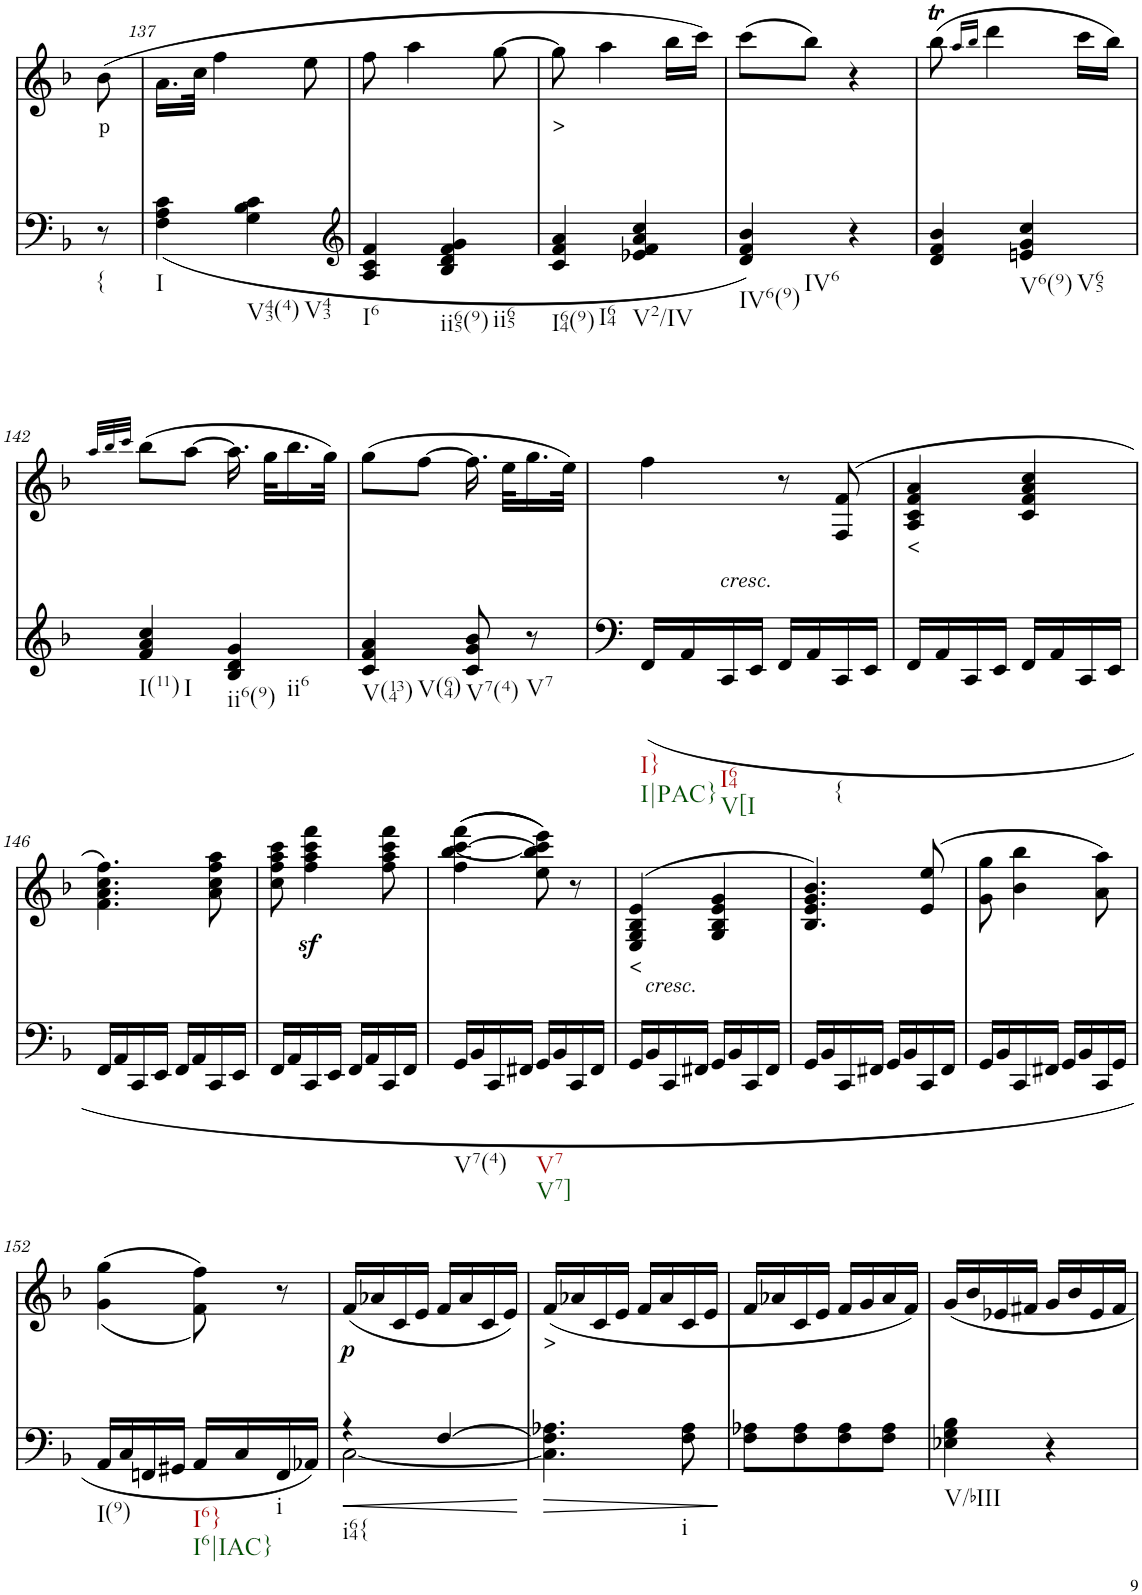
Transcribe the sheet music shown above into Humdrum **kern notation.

**kern	**dynam	**kern	**text	**dynam
*part2	*part2	*part1	*part1	*part1
*staff2	*staff2	*staff1	*staff1	*staff1
*I"piano	*	*I"piano	*	*
*I'Pno	*	*I'Pno	*	*
!!LO:PB:g=z
*clefG2	*	*clefG2	*	*
*k[b-]	*	*k[b-]	*	*
*M2/4	*	*M2/4	*	*
=136X3	=136X3	=136X3	=136X3	=136X3
!LO:TX:b:t={	!	!	!	!
!	!	!	!LO:LY:b	!
8r	.	(8b-\	p	.
=137	=137	=137	=137	=137
!LO:TX:b:t=I	!	!	!	!
(<4F\ 4A\ 4c\	.	16.a\LL	.	.
.	.	32cc\JJk	.	.
.	.	4ff\	.	.
!LO:TX:b:t=V43(4)	!	!	!	!
!LO:TX:b:t=V43	!	!	!	!
4G\ 4B-\ 4c\	.	.	.	.
.	.	8ee\	.	.
=138	=138	=138	=138	=138
*clefG2	*	*	*	*
!LO:TX:b:t=I6	!	!	!	!
4A/ 4c/ 4f/	.	8ff\	.	.
.	.	4aa\	.	.
!LO:TX:b:t=ii65(9)	!	!	!	!
!LO:TX:b:t=ii65	!	!	!	!
4B-/ 4d/ 4f/ 4g/	.	.	.	.
.	.	[8gg\	.	.
=139	=139	=139	=139	=139
!LO:TX:b:t=I64(9)	!	!	!	!
!LO:TX:b:t=I64	!	!	!	!
!	!	!	!LO:LY:b	!
4c/ 4f/ 4a/	.	8gg\]	>	.
.	.	4aa\	.	.
!LO:TX:b:t=V2/IV	!	!	!	!
4e-X/ 4f/ 4a/ 4cc/	.	.	.	.
.	.	16bb-\LL	.	.
.	.	16ccc\JJ)	.	.
=140	=140	=140	=140	=140
!LO:TX:b:t=IV6(9)	!	!	!	!
!LO:TX:b:t=IV6	!	!	!	!
4d/ 4f/ 4b-/)	.	(8ccc\L	.	.
.	.	8bb-\J)	.	.
4r	.	4r	.	.
=141	=141	=141	=141	=141
4d/ 4f/ 4b-/	.	(8bb-T\	.	.
.	.	16qaa/LL	.	.
.	.	16qbb-/JJ	.	.
.	.	4ddd\	.	.
!LO:TX:b:t=V6(9)	!	!	!	!
!LO:TX:b:t=V65	!	!	!	!
4en/ 4g/ 4cc/	.	.	.	.
.	.	16ccc\LL	.	.
.	.	16bb-\JJ)	.	.
!!LO:LB:g=z
=142	=142	=142	=142	=142
.	.	32qaa/LLL	.	.
.	.	32qbb-/	.	.
.	.	32qccc/JJJ	.	.
!LO:TX:b:t=I(11)	!	!	!	!
!LO:TX:b:t=I	!	!	!	!
4f/ 4a/ 4cc/	.	(8bb-\L	.	.
.	.	[8aa\J	.	.
!LO:TX:b:t=ii6(9)	!	!	!	!
!LO:TX:b:t=ii6	!	!	!	!
4B-/ 4d/ 4g/	.	16.aa\]	.	.
.	.	32gg\KLL	.	.
.	.	16.bb-\	.	.
.	.	32gg\JJk)	.	.
=143	=143	=143	=143	=143
!LO:TX:b:t=V(134)	!	!	!	!
!LO:TX:b:t=V(64)	!	!	!	!
4c/ 4f/ 4a/	.	(8gg\L	.	.
.	.	[8ff\J	.	.
!LO:TX:b:t=V7(4)	!	!	!	!
8c/ 8g/ 8b-/	.	16.ff\]	.	.
.	.	32ee\KLL	.	.
!LO:TX:b:t=V7	!	!	!	!
8r	.	16.gg\	.	.
.	.	32ee\JJk)	.	.
=144	=144	=144	=144	=144
!LO:TX:b:t=I}	!	!	!	!
!LO:TX:b:t=I|PAC}	!	!	!	!
(<16FF/LL	.	4ff\	.	.
16AA/	.	.	.	.
!LO:TX:a:i:t=cresc.	!	!	!	!
!LO:TX:b:t=I64	!	!	!	!
!LO:TX:b:t=V[I	!	!	!	!
16CC/	.	.	.	.
16EE/JJ	.	.	.	.
16FF/LL	.	8r	.	.
16AA/	.	.	.	.
!LO:TX:b:t={	!	!	!	!
16CC/	.	(8F/ 8f/	.	.
16EE/JJ	.	.	.	.
=145	=145	=145	=145	=145
!	!	!	!LO:LY:b	!
16FF/LL	.	4A/ 4c/ 4f/ 4a/	<	.
16AA/	.	.	.	.
16CC/	.	.	.	.
16EE/JJ	.	.	.	.
16FF/LL	.	4c/ 4f/ 4a/ 4cc/	.	.
16AA/	.	.	.	.
16CC/	.	.	.	.
16EE/JJ	.	.	.	.
!!LO:LB:g=z
=146	=146	=146	=146	=146
16FF/LL	.	4.f\ 4.a\ 4.cc\ 4.ff\)	.	.
16AA/	.	.	.	.
16CC/	.	.	.	.
16EE/JJ	.	.	.	.
16FF/LL	.	.	.	.
16AA/	.	.	.	.
16CC/	.	8a\ 8cc\ 8ff\ 8aa\	.	.
16EE/JJ	.	.	.	.
=147	=147	=147	=147	=147
16FF/LL	.	8cc\ 8ff\ 8aa\ 8ccc\	.	.
16AA/	.	.	.	.
16CC/	.	4ff\z< 4aa\z< 4ccc\z< 4fff\z<	.	.
16EE/JJ	.	.	.	.
16FF/LL	.	.	.	.
16AA/	.	.	.	.
16CC/	.	8ff\ 8aa\ 8ccc\ 8fff\	.	.
16FF/JJ	.	.	.	.
=148	=148	=148	=148	=148
!LO:TX:b:t=V7(4)	!	!	!	!
16GG/LL	.	(>(4ff\ [4bb-\ [4ccc\ 4fff\	.	.
16BB-/	.	.	.	.
16CC/	.	.	.	.
16FF#X/JJ	.	.	.	.
!LO:TX:b:t=V7	!	!	!	!
!LO:TX:b:t=V7]	!	!	!	!
16GG/LL	.	8ee\ 8bb-\] 8ccc\] 8eee\))	.	.
16BB-/	.	.	.	.
16CC/	.	8r	.	.
16FF#/JJ	.	.	.	.
=149	=149	=149	=149	=149
!	!	!	!LO:LY:b	!
16GG/LL	.	(>4E/ 4G/ 4B-/ 4e/	<	.
!LO:TX:a:i:t=cresc.	!	!	!	!
16BB-/	.	.	.	.
16CC/	.	.	.	.
16FF#X/JJ	.	.	.	.
16GG/LL	.	4G/ 4B-/ 4e/ 4g/	.	.
16BB-/	.	.	.	.
16CC/	.	.	.	.
16FF#/JJ	.	.	.	.
=150	=150	=150	=150	=150
16GG/LL	.	4.B-/ 4.e/ 4.g/ 4.b-/)	.	.
16BB-/	.	.	.	.
16CC/	.	.	.	.
16FF#X/JJ	.	.	.	.
16GG/LL	.	.	.	.
16BB-/	.	.	.	.
16CC/	.	(>8e/ 8ee/	.	.
16FF#/JJ	.	.	.	.
=151	=151	=151	=151	=151
16GG/LL	.	8g\ 8gg\	.	.
16BB-/	.	.	.	.
16CC/	.	4b-\ 4bb-\	.	.
16FF#X/JJ	.	.	.	.
16GG/LL	.	.	.	.
16BB-/	.	.	.	.
16CC/	.	8a\ 8aa\)	.	.
16GG/JJ	.	.	.	.
!!LO:LB:g=z
=152	=152	=152	=152	=152
!LO:TX:b:t=I(9)	!	!	!	!
16AA/LL	.	(<(4g\ 4gg\	.	.
16C/	.	.	.	.
16FFn/	.	.	.	.
16GG#X/JJ	.	.	.	.
!LO:TX:b:t=I6}	!	!	!	!
!LO:TX:b:t=I6|IAC}	!	!	!	!
16AA/LL	.	8f\ 8ff\))	.	.
16C/	.	.	.	.
!LO:TX:b:t=i	!	!	!	!
16FF/	.	8r	.	.
16AA-X/JJ)	.	.	.	.
=153	=153	=153	=153	=153
!LO:TX:b:t=i64{	!	!	!	!
!	!LO:HP:b	!	!	!LO:DY:b
*^	*	*	*	*
4r	[2C\	<	(16f/LL	.	p
.	.	.	16a-X/	.	.
.	.	.	16c/	.	.
.	.	.	16e/JJ	.	.
[4F/	.	.	16f/LL	.	.
.	.	.	16a-/	.	.
.	.	.	16c/	.	.
.	.	.	16e/JJ)	.	.
*v	*v	*	*	*	*
.	[	.	.	.
=154	=154	=154	=154	=154
!	!LO:HP:b	!	!LO:LY:b	!
4.C\] 4.F\] 4.A-X\	>	(<16f/LL	>	.
.	.	16a-X/	.	.
.	.	16c/	.	.
.	.	16e/JJ	.	.
.	.	16f/LL	.	.
.	.	16a-/	.	.
!LO:TX:b:t=i	!	!	!	!
8F\ 8A-\	.	16c/	.	.
.	.	16e/JJ	.	.
.	]	.	.	.
=155	=155	=155	=155	=155
8F\ 8A-X\L	.	16f/LL	.	.
.	.	16a-X/	.	.
8F\ 8A-\	.	16c/	.	.
.	.	16e/JJ	.	.
8F\ 8A-\	.	16f/LL	.	.
.	.	16g/	.	.
8F\ 8A-\J	.	16a-/	.	.
.	.	16f/JJ)	.	.
=156	=156	=156	=156	=156
!LO:TX:b:t=V/bIII	!	!	!	!
4E-X\ 4G\ 4B-\	.	16g/LL	.	.
.	.	16b-/	.	.
.	.	16e-X/	.	.
.	.	16f#X/JJ	.	.
4r	.	16g/LL	.	.
.	.	16b-/	.	.
.	.	16e-/	.	.
.	.	16f#/JJ	.	.
=	=	=	=	=
*-	*-	*-	*-	*-
